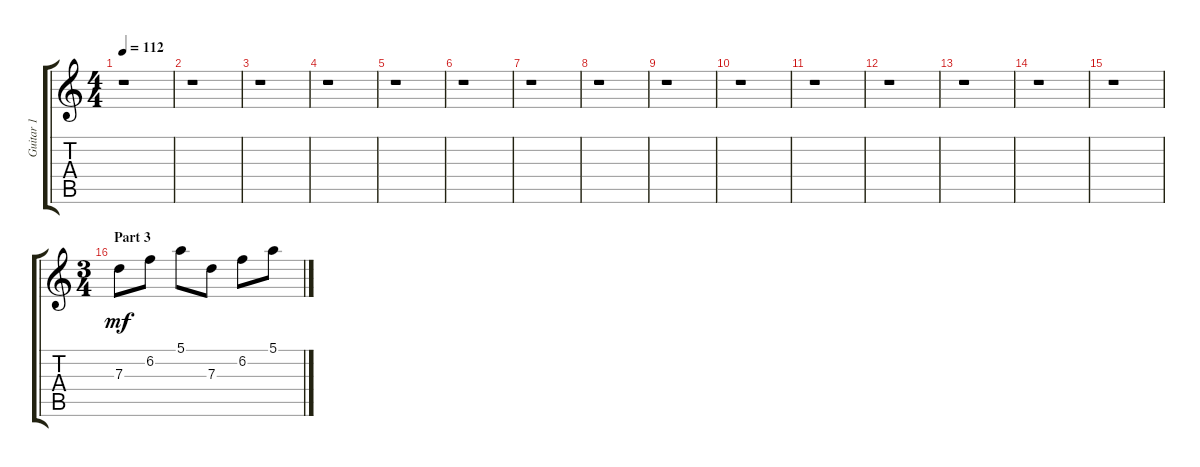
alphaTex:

\track ("Guitar 1" "Guitar 1") {instrument acousticguitarnylon}
\staff {score tabs}
\tuning (E4 B3 G3 D3 A2 E2) {hide}
\ts (4 4)
\tempo 112
\clef g2
\ks c
r.1{dy f} |
r.1 |
r.1 |
r.1 |
r.1 |
r.1 |
r.1 |
r.1 |
r.1 |
r.1 |
r.1 |
r.1 |
r.1 |
r.1 |
r.1 |
\ts (3 4)
\section ("" "Part 3")
7.3.8{dy mf} 6.2.8 5.1.8 7.3.8 6.2.8 5.1.8
